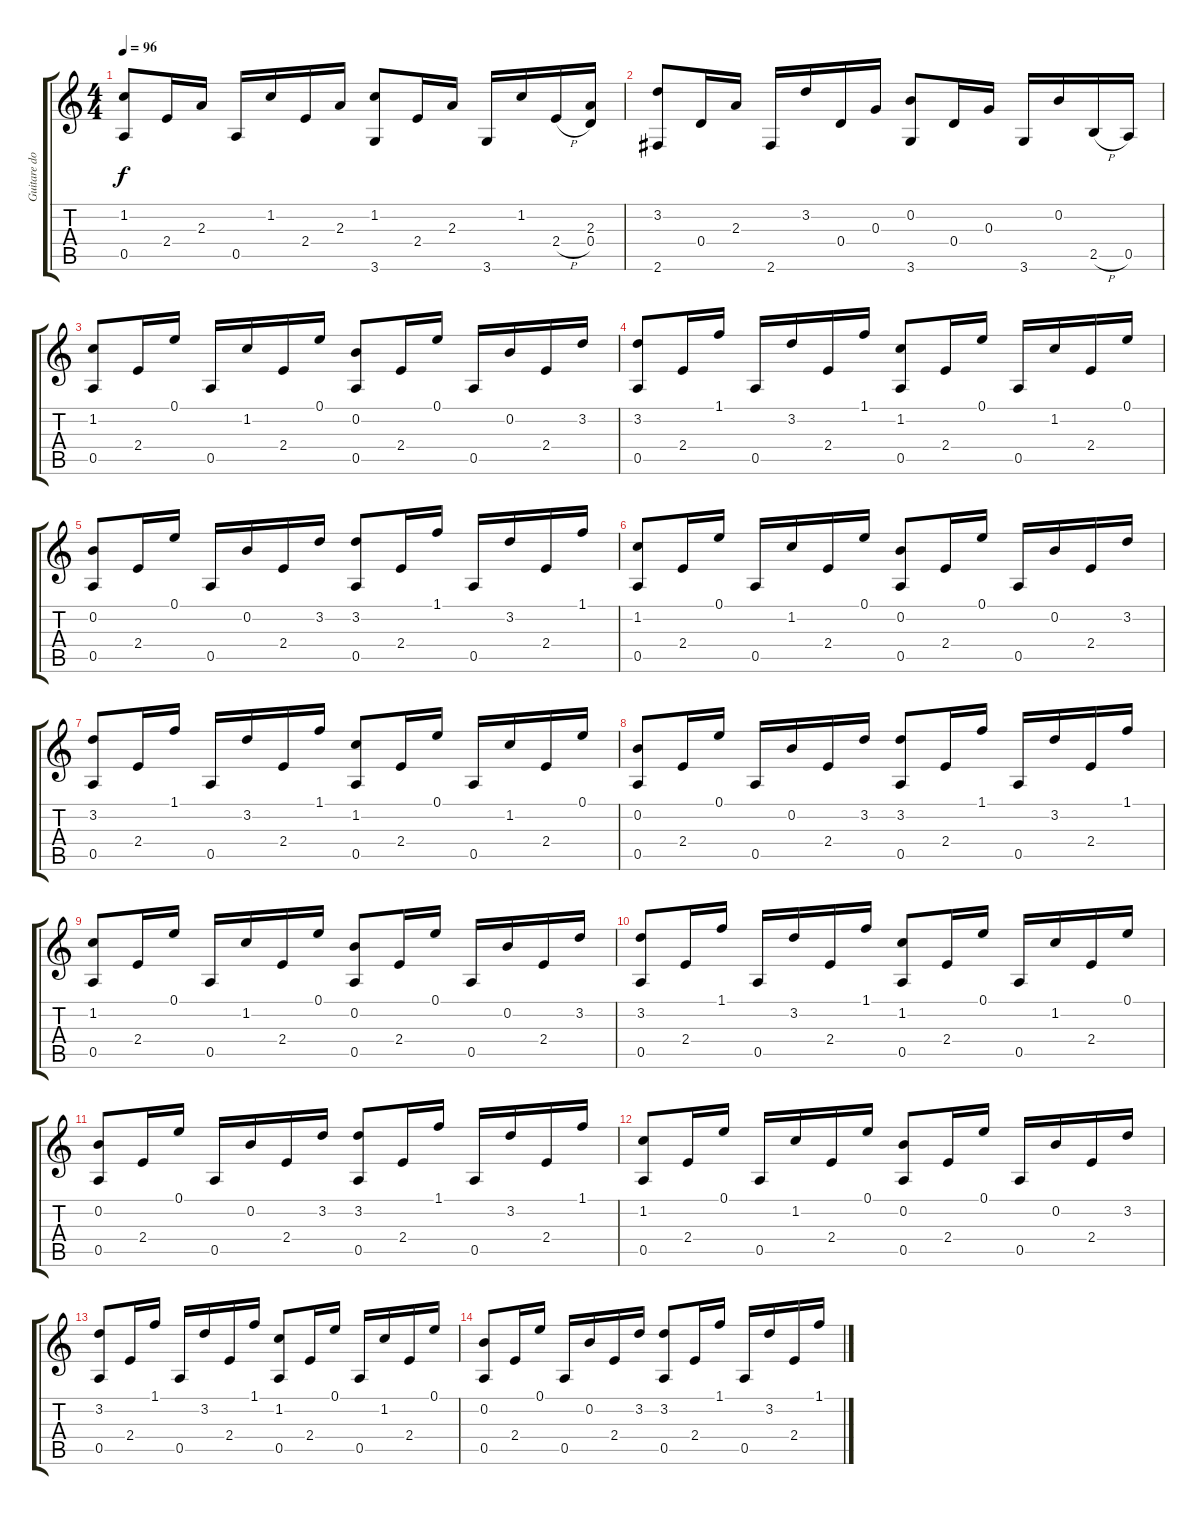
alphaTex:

\track ("Guitare douze cordes" "Guitare do") {instrument acousticguitarsteel}
\staff {score tabs}
\tuning (E4 B3 G3 D3 A2 E2) {hide}
\ts (4 4)
\tempo 96
\clef g2
\ks c
(1.2 0.5).8{dy f} 2.4.16 2.3.16 0.5.16 1.2.16 2.4.16 2.3.16 (1.2 3.6).8 2.4.16 2.3.16 3.6.16 1.2.16 2.4{h}.16 (2.3 0.4).16 |
(3.2 2.6).8 0.4.16 2.3.16 2.6.16 3.2.16 0.4.16 0.3.16 (0.2 3.6).8 0.4.16 0.3.16 3.6.16 0.2.16 2.5{h}.16 0.5.16 |
(1.2 0.5).8 2.4.16 0.1.16 0.5.16 1.2.16 2.4.16 0.1.16 (0.2 0.5).8 2.4.16 0.1.16 0.5.16 0.2.16 2.4.16 3.2.16 |
(3.2 0.5).8 2.4.16 1.1.16 0.5.16 3.2.16 2.4.16 1.1.16 (1.2 0.5).8 2.4.16 0.1.16 0.5.16 1.2.16 2.4.16 0.1.16 |
(0.2 0.5).8 2.4.16 0.1.16 0.5.16 0.2.16 2.4.16 3.2.16 (3.2 0.5).8 2.4.16 1.1.16 0.5.16 3.2.16 2.4.16 1.1.16 |
(1.2 0.5).8 2.4.16 0.1.16 0.5.16 1.2.16 2.4.16 0.1.16 (0.2 0.5).8 2.4.16 0.1.16 0.5.16 0.2.16 2.4.16 3.2.16 |
(3.2 0.5).8 2.4.16 1.1.16 0.5.16 3.2.16 2.4.16 1.1.16 (1.2 0.5).8 2.4.16 0.1.16 0.5.16 1.2.16 2.4.16 0.1.16 |
(0.2 0.5).8 2.4.16 0.1.16 0.5.16 0.2.16 2.4.16 3.2.16 (3.2 0.5).8 2.4.16 1.1.16 0.5.16 3.2.16 2.4.16 1.1.16 |
(1.2 0.5).8 2.4.16 0.1.16 0.5.16 1.2.16 2.4.16 0.1.16 (0.2 0.5).8 2.4.16 0.1.16 0.5.16 0.2.16 2.4.16 3.2.16 |
(3.2 0.5).8 2.4.16 1.1.16 0.5.16 3.2.16 2.4.16 1.1.16 (1.2 0.5).8 2.4.16 0.1.16 0.5.16 1.2.16 2.4.16 0.1.16 |
(0.2 0.5).8 2.4.16 0.1.16 0.5.16 0.2.16 2.4.16 3.2.16 (3.2 0.5).8 2.4.16 1.1.16 0.5.16 3.2.16 2.4.16 1.1.16 |
(1.2 0.5).8 2.4.16 0.1.16 0.5.16 1.2.16 2.4.16 0.1.16 (0.2 0.5).8 2.4.16 0.1.16 0.5.16 0.2.16 2.4.16 3.2.16 |
(3.2 0.5).8 2.4.16 1.1.16 0.5.16 3.2.16 2.4.16 1.1.16 (1.2 0.5).8 2.4.16 0.1.16 0.5.16 1.2.16 2.4.16 0.1.16 |
(0.2 0.5).8 2.4.16 0.1.16 0.5.16 0.2.16 2.4.16 3.2.16 (3.2 0.5).8 2.4.16 1.1.16 0.5.16 3.2.16 2.4.16 1.1.16
